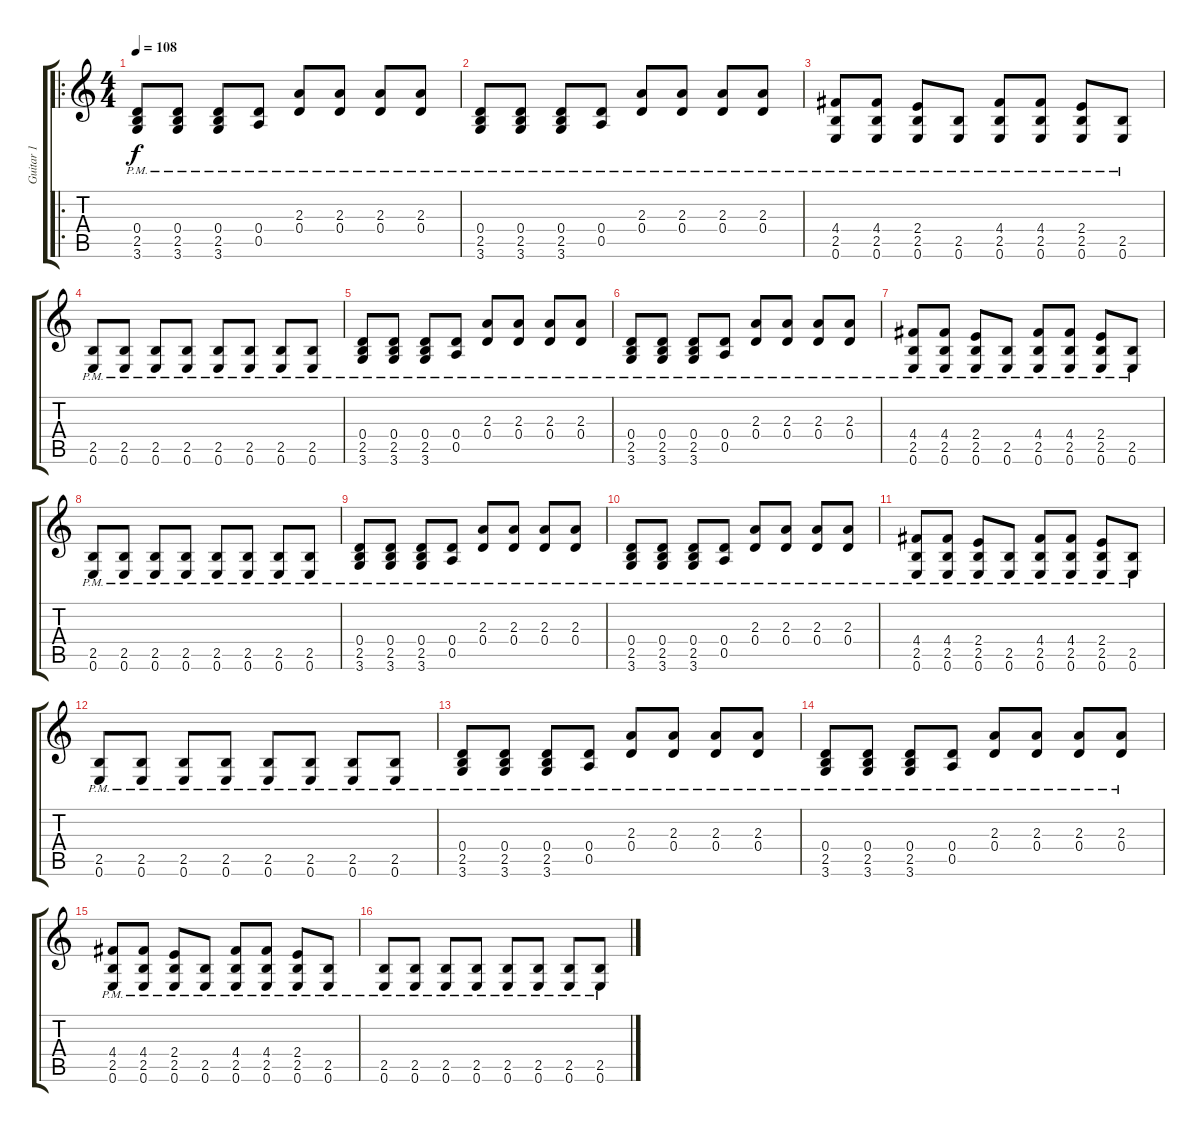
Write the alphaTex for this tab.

\track ("Guitar 1" "Guitar 1") {instrument distortionguitar}
\staff {score tabs}
\tuning (E4 B3 G3 D3 A2 E2) {hide}
\ro
\ts (4 4)
\tempo 108
\clef g2
\ks c
(0.4{pm} 2.5{pm} 3.6{pm}).8{dy f} (0.4{pm} 2.5{pm} 3.6{pm}).8 (0.4{pm} 2.5{pm} 3.6{pm}).8 (0.4{pm} 0.5{pm}).8 (2.3{pm} 0.4{pm}).8 (2.3{pm} 0.4{pm}).8 (2.3{pm} 0.4{pm}).8 (2.3{pm} 0.4{pm}).8 |
(0.4{pm} 2.5{pm} 3.6{pm}).8 (0.4{pm} 2.5{pm} 3.6{pm}).8 (0.4{pm} 2.5{pm} 3.6{pm}).8 (0.4{pm} 0.5{pm}).8 (2.3{pm} 0.4{pm}).8 (2.3{pm} 0.4{pm}).8 (2.3{pm} 0.4{pm}).8 (2.3{pm} 0.4{pm}).8 |
(4.4{pm} 2.5{pm} 0.6{pm}).8 (4.4{pm} 2.5{pm} 0.6{pm}).8 (2.4{pm} 2.5{pm} 0.6{pm}).8 (2.5{pm} 0.6{pm}).8 (4.4{pm} 2.5{pm} 0.6{pm}).8 (4.4{pm} 2.5{pm} 0.6{pm}).8 (2.4{pm} 2.5{pm} 0.6{pm}).8 (2.5{pm} 0.6{pm}).8 |
(2.5{pm} 0.6{pm}).8 (2.5{pm} 0.6{pm}).8 (2.5{pm} 0.6{pm}).8 (2.5{pm} 0.6{pm}).8 (2.5{pm} 0.6{pm}).8 (2.5{pm} 0.6{pm}).8 (2.5{pm} 0.6{pm}).8 (2.5{pm} 0.6{pm}).8 |
(0.4{pm} 2.5{pm} 3.6{pm}).8 (0.4{pm} 2.5{pm} 3.6{pm}).8 (0.4{pm} 2.5{pm} 3.6{pm}).8 (0.4{pm} 0.5{pm}).8 (2.3{pm} 0.4{pm}).8 (2.3{pm} 0.4{pm}).8 (2.3{pm} 0.4{pm}).8 (2.3{pm} 0.4{pm}).8 |
(0.4{pm} 2.5{pm} 3.6{pm}).8 (0.4{pm} 2.5{pm} 3.6{pm}).8 (0.4{pm} 2.5{pm} 3.6{pm}).8 (0.4{pm} 0.5{pm}).8 (2.3{pm} 0.4{pm}).8 (2.3{pm} 0.4{pm}).8 (2.3{pm} 0.4{pm}).8 (2.3{pm} 0.4{pm}).8 |
(4.4{pm} 2.5{pm} 0.6{pm}).8 (4.4{pm} 2.5{pm} 0.6{pm}).8 (2.4{pm} 2.5{pm} 0.6{pm}).8 (2.5{pm} 0.6{pm}).8 (4.4{pm} 2.5{pm} 0.6{pm}).8 (4.4{pm} 2.5{pm} 0.6{pm}).8 (2.4{pm} 2.5{pm} 0.6{pm}).8 (2.5{pm} 0.6{pm}).8 |
(2.5{pm} 0.6{pm}).8 (2.5{pm} 0.6{pm}).8 (2.5{pm} 0.6{pm}).8 (2.5{pm} 0.6{pm}).8 (2.5{pm} 0.6{pm}).8 (2.5{pm} 0.6{pm}).8 (2.5{pm} 0.6{pm}).8 (2.5{pm} 0.6{pm}).8 |
(0.4{pm} 2.5{pm} 3.6{pm}).8 (0.4{pm} 2.5{pm} 3.6{pm}).8 (0.4{pm} 2.5{pm} 3.6{pm}).8 (0.4{pm} 0.5{pm}).8 (2.3{pm} 0.4{pm}).8 (2.3{pm} 0.4{pm}).8 (2.3{pm} 0.4{pm}).8 (2.3{pm} 0.4{pm}).8 |
(0.4{pm} 2.5{pm} 3.6{pm}).8 (0.4{pm} 2.5{pm} 3.6{pm}).8 (0.4{pm} 2.5{pm} 3.6{pm}).8 (0.4{pm} 0.5{pm}).8 (2.3{pm} 0.4{pm}).8 (2.3{pm} 0.4{pm}).8 (2.3{pm} 0.4{pm}).8 (2.3{pm} 0.4{pm}).8 |
(4.4{pm} 2.5{pm} 0.6{pm}).8 (4.4{pm} 2.5{pm} 0.6{pm}).8 (2.4{pm} 2.5{pm} 0.6{pm}).8 (2.5{pm} 0.6{pm}).8 (4.4{pm} 2.5{pm} 0.6{pm}).8 (4.4{pm} 2.5{pm} 0.6{pm}).8 (2.4{pm} 2.5{pm} 0.6{pm}).8 (2.5{pm} 0.6{pm}).8 |
(2.5{pm} 0.6{pm}).8 (2.5{pm} 0.6{pm}).8 (2.5{pm} 0.6{pm}).8 (2.5{pm} 0.6{pm}).8 (2.5{pm} 0.6{pm}).8 (2.5{pm} 0.6{pm}).8 (2.5{pm} 0.6{pm}).8 (2.5{pm} 0.6{pm}).8 |
(0.4{pm} 2.5{pm} 3.6{pm}).8 (0.4{pm} 2.5{pm} 3.6{pm}).8 (0.4{pm} 2.5{pm} 3.6{pm}).8 (0.4{pm} 0.5{pm}).8 (2.3{pm} 0.4{pm}).8 (2.3{pm} 0.4{pm}).8 (2.3{pm} 0.4{pm}).8 (2.3{pm} 0.4{pm}).8 |
(0.4{pm} 2.5{pm} 3.6{pm}).8 (0.4{pm} 2.5{pm} 3.6{pm}).8 (0.4{pm} 2.5{pm} 3.6{pm}).8 (0.4{pm} 0.5{pm}).8 (2.3{pm} 0.4{pm}).8 (2.3{pm} 0.4{pm}).8 (2.3{pm} 0.4{pm}).8 (2.3{pm} 0.4{pm}).8 |
(4.4{pm} 2.5{pm} 0.6{pm}).8 (4.4{pm} 2.5{pm} 0.6{pm}).8 (2.4{pm} 2.5{pm} 0.6{pm}).8 (2.5{pm} 0.6{pm}).8 (4.4{pm} 2.5{pm} 0.6{pm}).8 (4.4{pm} 2.5{pm} 0.6{pm}).8 (2.4{pm} 2.5{pm} 0.6{pm}).8 (2.5{pm} 0.6{pm}).8 |
(2.5{pm} 0.6{pm}).8 (2.5{pm} 0.6{pm}).8 (2.5{pm} 0.6{pm}).8 (2.5{pm} 0.6{pm}).8 (2.5{pm} 0.6{pm}).8 (2.5{pm} 0.6{pm}).8 (2.5{pm} 0.6{pm}).8 (2.5{pm} 0.6{pm}).8
